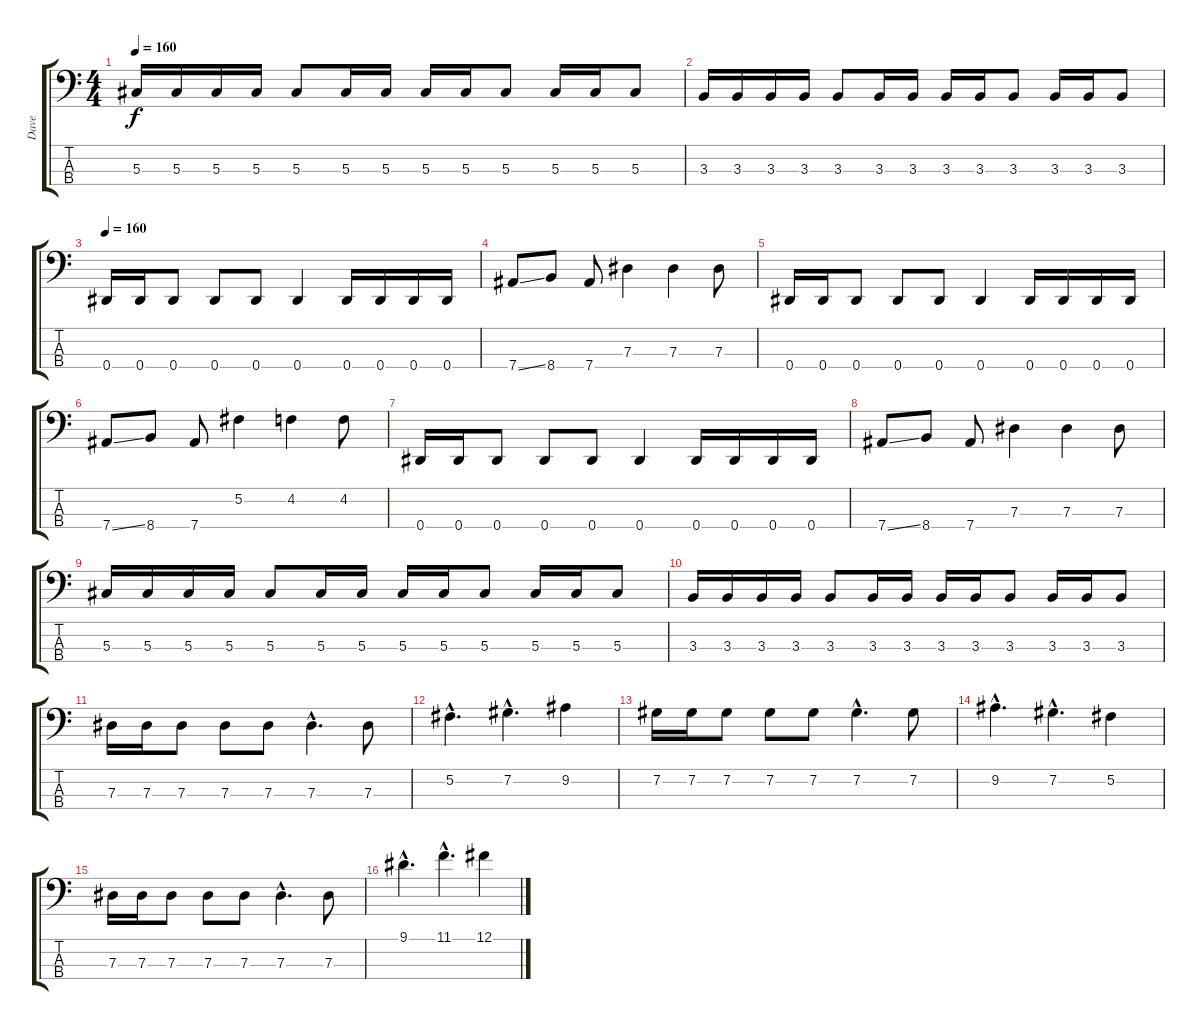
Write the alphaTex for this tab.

\track ("Dave" "Dave") {instrument electricbasspick}
\staff {score tabs}
\tuning (Gb2 Db2 Ab1 Eb1) {hide}
\ts (4 4)
\tempo 160
\clef f4
\ks c
5.3.16{dy f} 5.3.16 5.3.16 5.3.16 5.3.8 5.3.16 5.3.16 5.3.16 5.3.16 5.3.8 5.3.16 5.3.16 5.3.8 |
3.3.16 3.3.16 3.3.16 3.3.16 3.3.8 3.3.16 3.3.16 3.3.16 3.3.16 3.3.8 3.3.16 3.3.16 3.3.8 |
\tempo 160
0.4.16 0.4.16 0.4.8 0.4.8 0.4.8 0.4.4 0.4.16 0.4.16 0.4.16 0.4.16 |
7.4{ss}.8 8.4.8 7.4.8 7.3.4 7.3.4 7.3.8 |
0.4.16 0.4.16 0.4.8 0.4.8 0.4.8 0.4.4 0.4.16 0.4.16 0.4.16 0.4.16 |
7.4{ss}.8 8.4.8 7.4.8 5.2.4 4.2.4 4.2.8 |
0.4.16 0.4.16 0.4.8 0.4.8 0.4.8 0.4.4 0.4.16 0.4.16 0.4.16 0.4.16 |
7.4{ss}.8 8.4.8 7.4.8 7.3.4 7.3.4 7.3.8 |
5.3.16 5.3.16 5.3.16 5.3.16 5.3.8 5.3.16 5.3.16 5.3.16 5.3.16 5.3.8 5.3.16 5.3.16 5.3.8 |
3.3.16 3.3.16 3.3.16 3.3.16 3.3.8 3.3.16 3.3.16 3.3.16 3.3.16 3.3.8 3.3.16 3.3.16 3.3.8 |
7.3.16 7.3.16 7.3.8 7.3.8 7.3.8 7.3{hac}.4{d} 7.3.8 |
5.2{hac}.4{d} 7.2{hac}.4{d} 9.2.4 |
7.2.16 7.2.16 7.2.8 7.2.8 7.2.8 7.2{hac}.4{d} 7.2.8 |
9.2{hac}.4{d} 7.2{hac}.4{d} 5.2.4 |
7.3.16 7.3.16 7.3.8 7.3.8 7.3.8 7.3{hac}.4{d} 7.3.8 |
9.1{hac}.4{d} 11.1{hac}.4{d} 12.1.4
